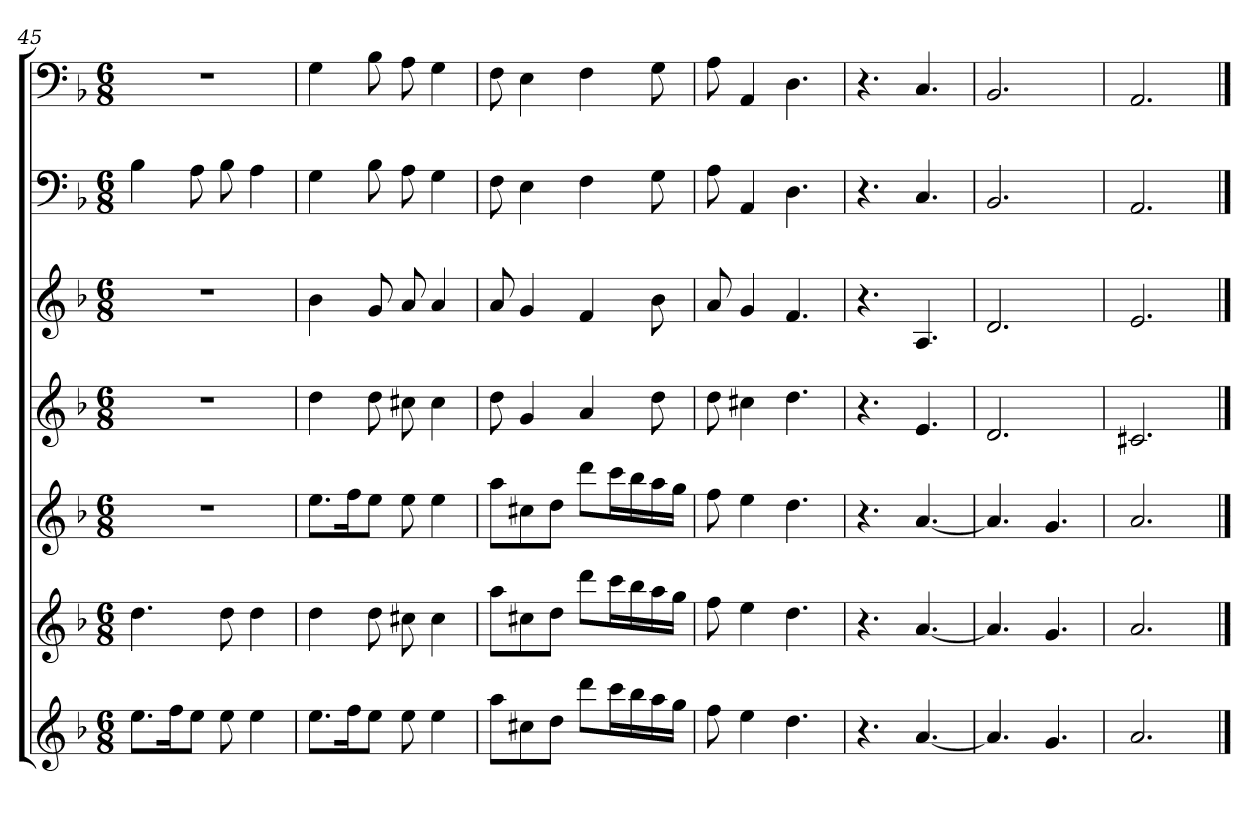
**kern	**kern	**kern	**kern	**kern	**kern	**kern
*part7	*part6	*part5	*part4	*part3	*part2	*part1
*staff7	*staff6	*staff5	*staff4	*staff3	*staff2	*staff1
*k[b-]	*k[b-]	*k[b-]	*k[b-]	*k[b-]	*k[b-]	*k[b-]
*d:	*d:	*d:	*d:	*d:	*d:	*d:
*M6/8	*M6/8	*M6/8	*M6/8	*M6/8	*M6/8	*M6/8
=45	=45	=45	=45	=45	=45	=45
8.eeL	4.dd	2.r	2.r	2.r	4B-	2.r
16ffK	.	.	.	.	.	.
8eeJ	.	.	.	.	8A	.
8ee	8dd	.	.	.	8B-	.
4ee	4dd	.	.	.	4A	.
=46	=46	=46	=46	=46	=46	=46
8.eeL	4dd	8.eeL	4dd	4b-	4G	4G
16ffK	.	16ffK	.	.	.	.
8eeJ	8dd	8eeJ	8dd	8g	8B-	8B-
8ee	8cc#X	8ee	8cc#X	8a	8A	8A
4ee	4cc#	4ee	4cc#	4a	4G	4G
=47	=47	=47	=47	=47	=47	=47
8aaL	8aaL	8aaL	8dd	8a	8F	8F
8cc#X	8cc#X	8cc#X	4g	4g	4E	4E
8ddJ	8ddJ	8ddJ	.	.	.	.
8dddL	8dddL	8dddL	4a	4f	4F	4F
16cccL	16cccL	16cccL	.	.	.	.
16bb-	16bb-	16bb-	.	.	.	.
16aa	16aa	16aa	8dd	8b-	8G	8G
16ggJJ	16ggJJ	16ggJJ	.	.	.	.
=48	=48	=48	=48	=48	=48	=48
8ff	8ff	8ff	8dd	8a	8A	8A
4ee	4ee	4ee	4cc#X	4g	4AA	4AA
4.dd	4.dd	4.dd	4.dd	4.f	4.D	4.D
=49	=49	=49	=49	=49	=49	=49
4.r	4.r	4.r	4.r	4.r	4.r	4.r
[4.a	[4.a	[4.a	4.e	4.A	4.C	4.C
=50	=50	=50	=50	=50	=50	=50
4.a]	4.a]	4.a]	2.d	2.d	2.BB-	2.BB-
4.g	4.g	4.g	.	.	.	.
=51	=51	=51	=51	=51	=51	=51
2.a	2.a	2.a	2.c#X	2.e	2.AA	2.AA
==	==	==	==	==	==	==
*-	*-	*-	*-	*-	*-	*-
